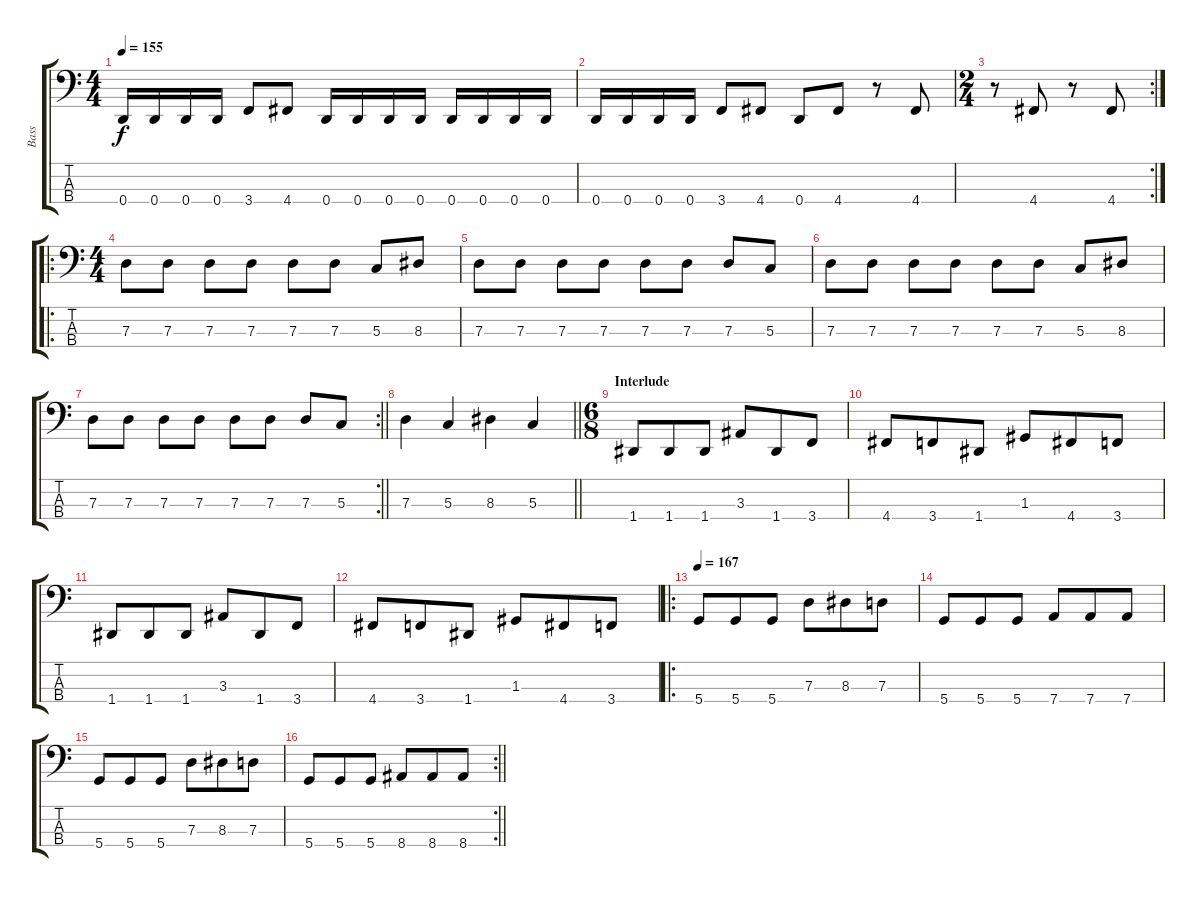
\track ("Bass" "Bass") {instrument electricbassfinger}
\staff {score tabs}
\tuning (F2 C2 G1 D1) {hide}
\ts (4 4)
\tempo 155
\clef f4
\ks c
0.4.16{dy f} 0.4.16 0.4.16 0.4.16 3.4.8 4.4.8 0.4.16 0.4.16 0.4.16 0.4.16 0.4.16 0.4.16 0.4.16 0.4.16 |
0.4.16 0.4.16 0.4.16 0.4.16 3.4.8 4.4.8 0.4.8 4.4.8 r.8 4.4.8 |
\rc 2
\ts (2 4)
r.8 4.4.8 r.8 4.4.8 |
\ro
\ts (4 4)
7.3.8 7.3.8 7.3.8 7.3.8 7.3.8 7.3.8 5.3.8 8.3.8 |
7.3.8 7.3.8 7.3.8 7.3.8 7.3.8 7.3.8 7.3.8 5.3.8 |
7.3.8 7.3.8 7.3.8 7.3.8 7.3.8 7.3.8 5.3.8 8.3.8 |
\rc 2
\barLineRight lightlight
7.3.8 7.3.8 7.3.8 7.3.8 7.3.8 7.3.8 7.3.8 5.3.8 |
\barLineRight lightlight
7.3.4 5.3.4 8.3.4 5.3.4 |
\ts (6 8)
\section ("" "Interlude")
1.4.8 1.4.8 1.4.8 3.3.8 1.4.8 3.4.8 |
4.4.8 3.4.8 1.4.8 1.3.8 4.4.8 3.4.8 |
1.4.8 1.4.8 1.4.8 3.3.8 1.4.8 3.4.8 |
4.4.8 3.4.8 1.4.8 1.3.8 4.4.8 3.4.8 |
\ro
\tempo 167
5.4.8 5.4.8 5.4.8 7.3.8 8.3.8 7.3.8 |
5.4.8 5.4.8 5.4.8 7.4.8 7.4.8 7.4.8 |
5.4.8 5.4.8 5.4.8 7.3.8 8.3.8 7.3.8 |
\rc 2
\barLineRight lightlight
5.4.8 5.4.8 5.4.8 8.4.8 8.4.8 8.4.8
